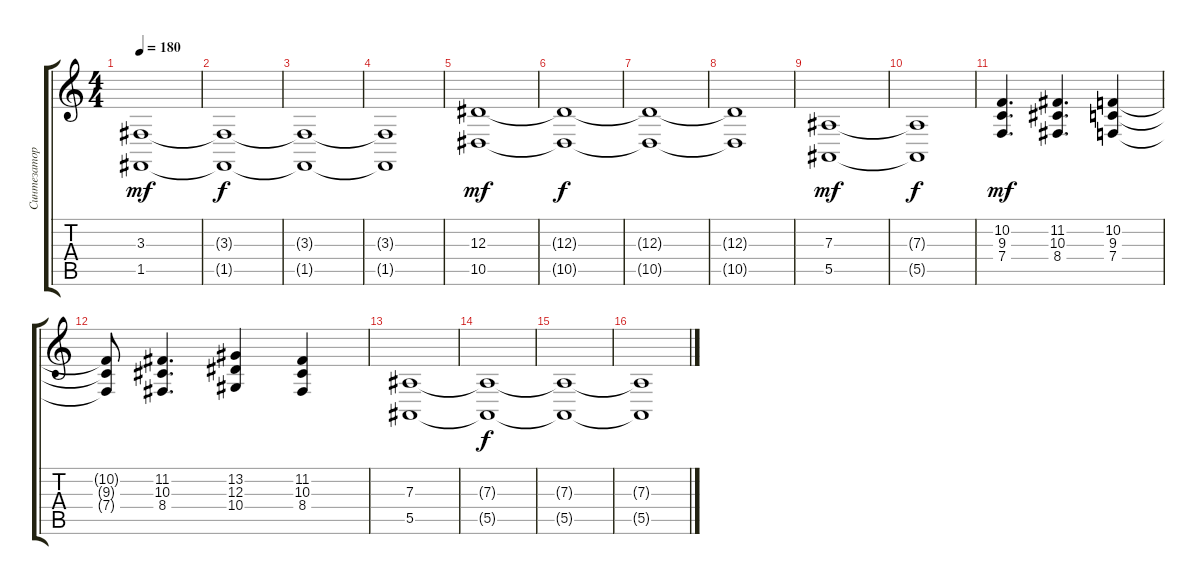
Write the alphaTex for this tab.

\track ("Синтезатор 1" "Синтезатор") {instrument stringensemble2}
\staff {score tabs}
\tuning (C4 G3 Eb3 Bb2 F2 C2) {hide}
\ts (4 4)
\tempo 180
\clef g2
\ks c
(3.3 1.5).1{dy mf} |
(3.3{t} 1.5{t}).1{dy f} |
(3.3{t} 1.5{t}).1 |
(3.3{t} 1.5{t}).1 |
(12.3 10.5).1{dy mf} |
(12.3{t} 10.5{t}).1{dy f} |
(12.3{t} 10.5{t}).1 |
(12.3{t} 10.5{t}).1 |
(7.3 5.5).1{dy mf} |
(7.3{t} 5.5{t}).1{dy f} |
(10.2 9.3 7.4).4{d dy mf} (11.2 10.3 8.4).4{d} (10.2 9.3 7.4).4 |
(10.2{t} 9.3{t} 7.4{t}).8 (11.2 10.3 8.4).4{d} (13.2 12.3 10.4).4 (11.2 10.3 8.4).4 |
(7.3 5.5).1 |
(7.3{t} 5.5{t}).1{dy f} |
(7.3{t} 5.5{t}).1 |
(7.3{t} 5.5{t}).1
